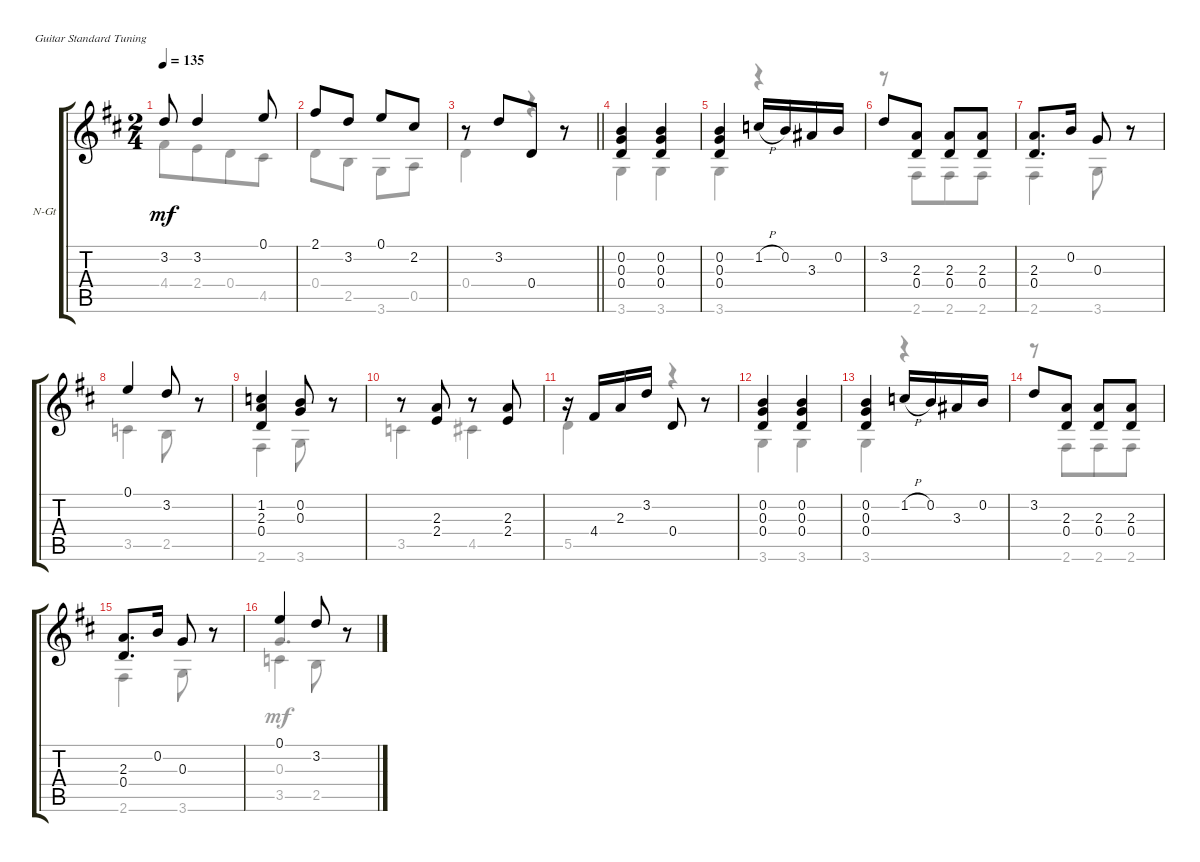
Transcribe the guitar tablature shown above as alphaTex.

\bracketExtendMode groupsimilarinstruments
\firstSystemTrackNameOrientation horizontal
\otherSystemsTrackNameOrientation horizontal
\track ("Pista 1" "N-Gt") {instrument acousticguitarnylon}
\staff {score tabs}
\tuning (E4 B3 G3 D3 A2 E2)
\voice
\ts (2 4)
\tempo 135
\clef g2
\ks d
3.2{t}.8{dy mf} 3.2.4 0.1.8 |
2.1.8 3.2.8 0.1.8 2.2.8 |
\barLineRight lightlight
r.8 3.2.8{beam merge} 0.4.8 r.8 |
(0.2 0.3 0.4).4 (0.2 0.3 0.4).4 |
(0.2 0.3 0.4).4 1.2{h}.16 0.2.16 3.3.16 0.2.16 |
3.2.8 (2.3 0.4).8 (2.3 0.4).8 (0.4 2.3).8 |
(2.3 0.4).8{d} 0.2.16 0.3.8 r.8 |
0.1.4 3.2.8 r.8 |
(1.2 2.3 0.4).4 (0.3 0.2).8 r.8 |
r.8 (2.4 2.3).8 r.8 (2.4 2.3).8 |
r.16 4.4.16 2.3.16 3.2.16 0.4.8 r.8 |
(0.2 0.3 0.4).4 (0.2 0.3 0.4).4 |
(0.2 0.3 0.4).4 1.2{h}.16 0.2.16 3.3.16 0.2.16 |
3.2.8 (2.3 0.4).8 (2.3 0.4).8 (2.3 0.4).8 |
(2.3 0.4).8{d} 0.2.16 0.3.8 r.8 |
0.1.4 3.2.8 r.8
\voice
\clef g2
\ottava regular
\simile none
\ks d
4.4.8{dy mf} 2.4.8{beam merge} 0.4.8 4.5.8 |
0.4.8 2.5.8 3.6.8 0.5.8 |
\barLineRight lightlight
0.4.4 r.4 |
3.6.4 3.6.4 |
3.6.4 r.4 |
r.8 2.6.8{beam merge} 2.6.8 2.6.8 |
2.6.4 3.6.8 r.8 |
3.5.4 2.5.8 r.8 |
2.6.4 3.6.8 r.8 |
3.5.4 4.5.4 |
5.5.4 r.4 |
3.6.4 3.6.4 |
3.6.4 r.4 |
r.8 2.6.8{beam merge} 2.6.8 2.6.8 |
2.6.4 3.6.8 r.8 |
3.5.4 2.5.8 r.8
\voice
\clef g2
\ottava regular
\simile none
\ks d
|
|
\barLineRight lightlight
|
|
|
|
|
|
|
|
|
|
|
|
|
0.3.4{d dy mf beam invert} r.8
